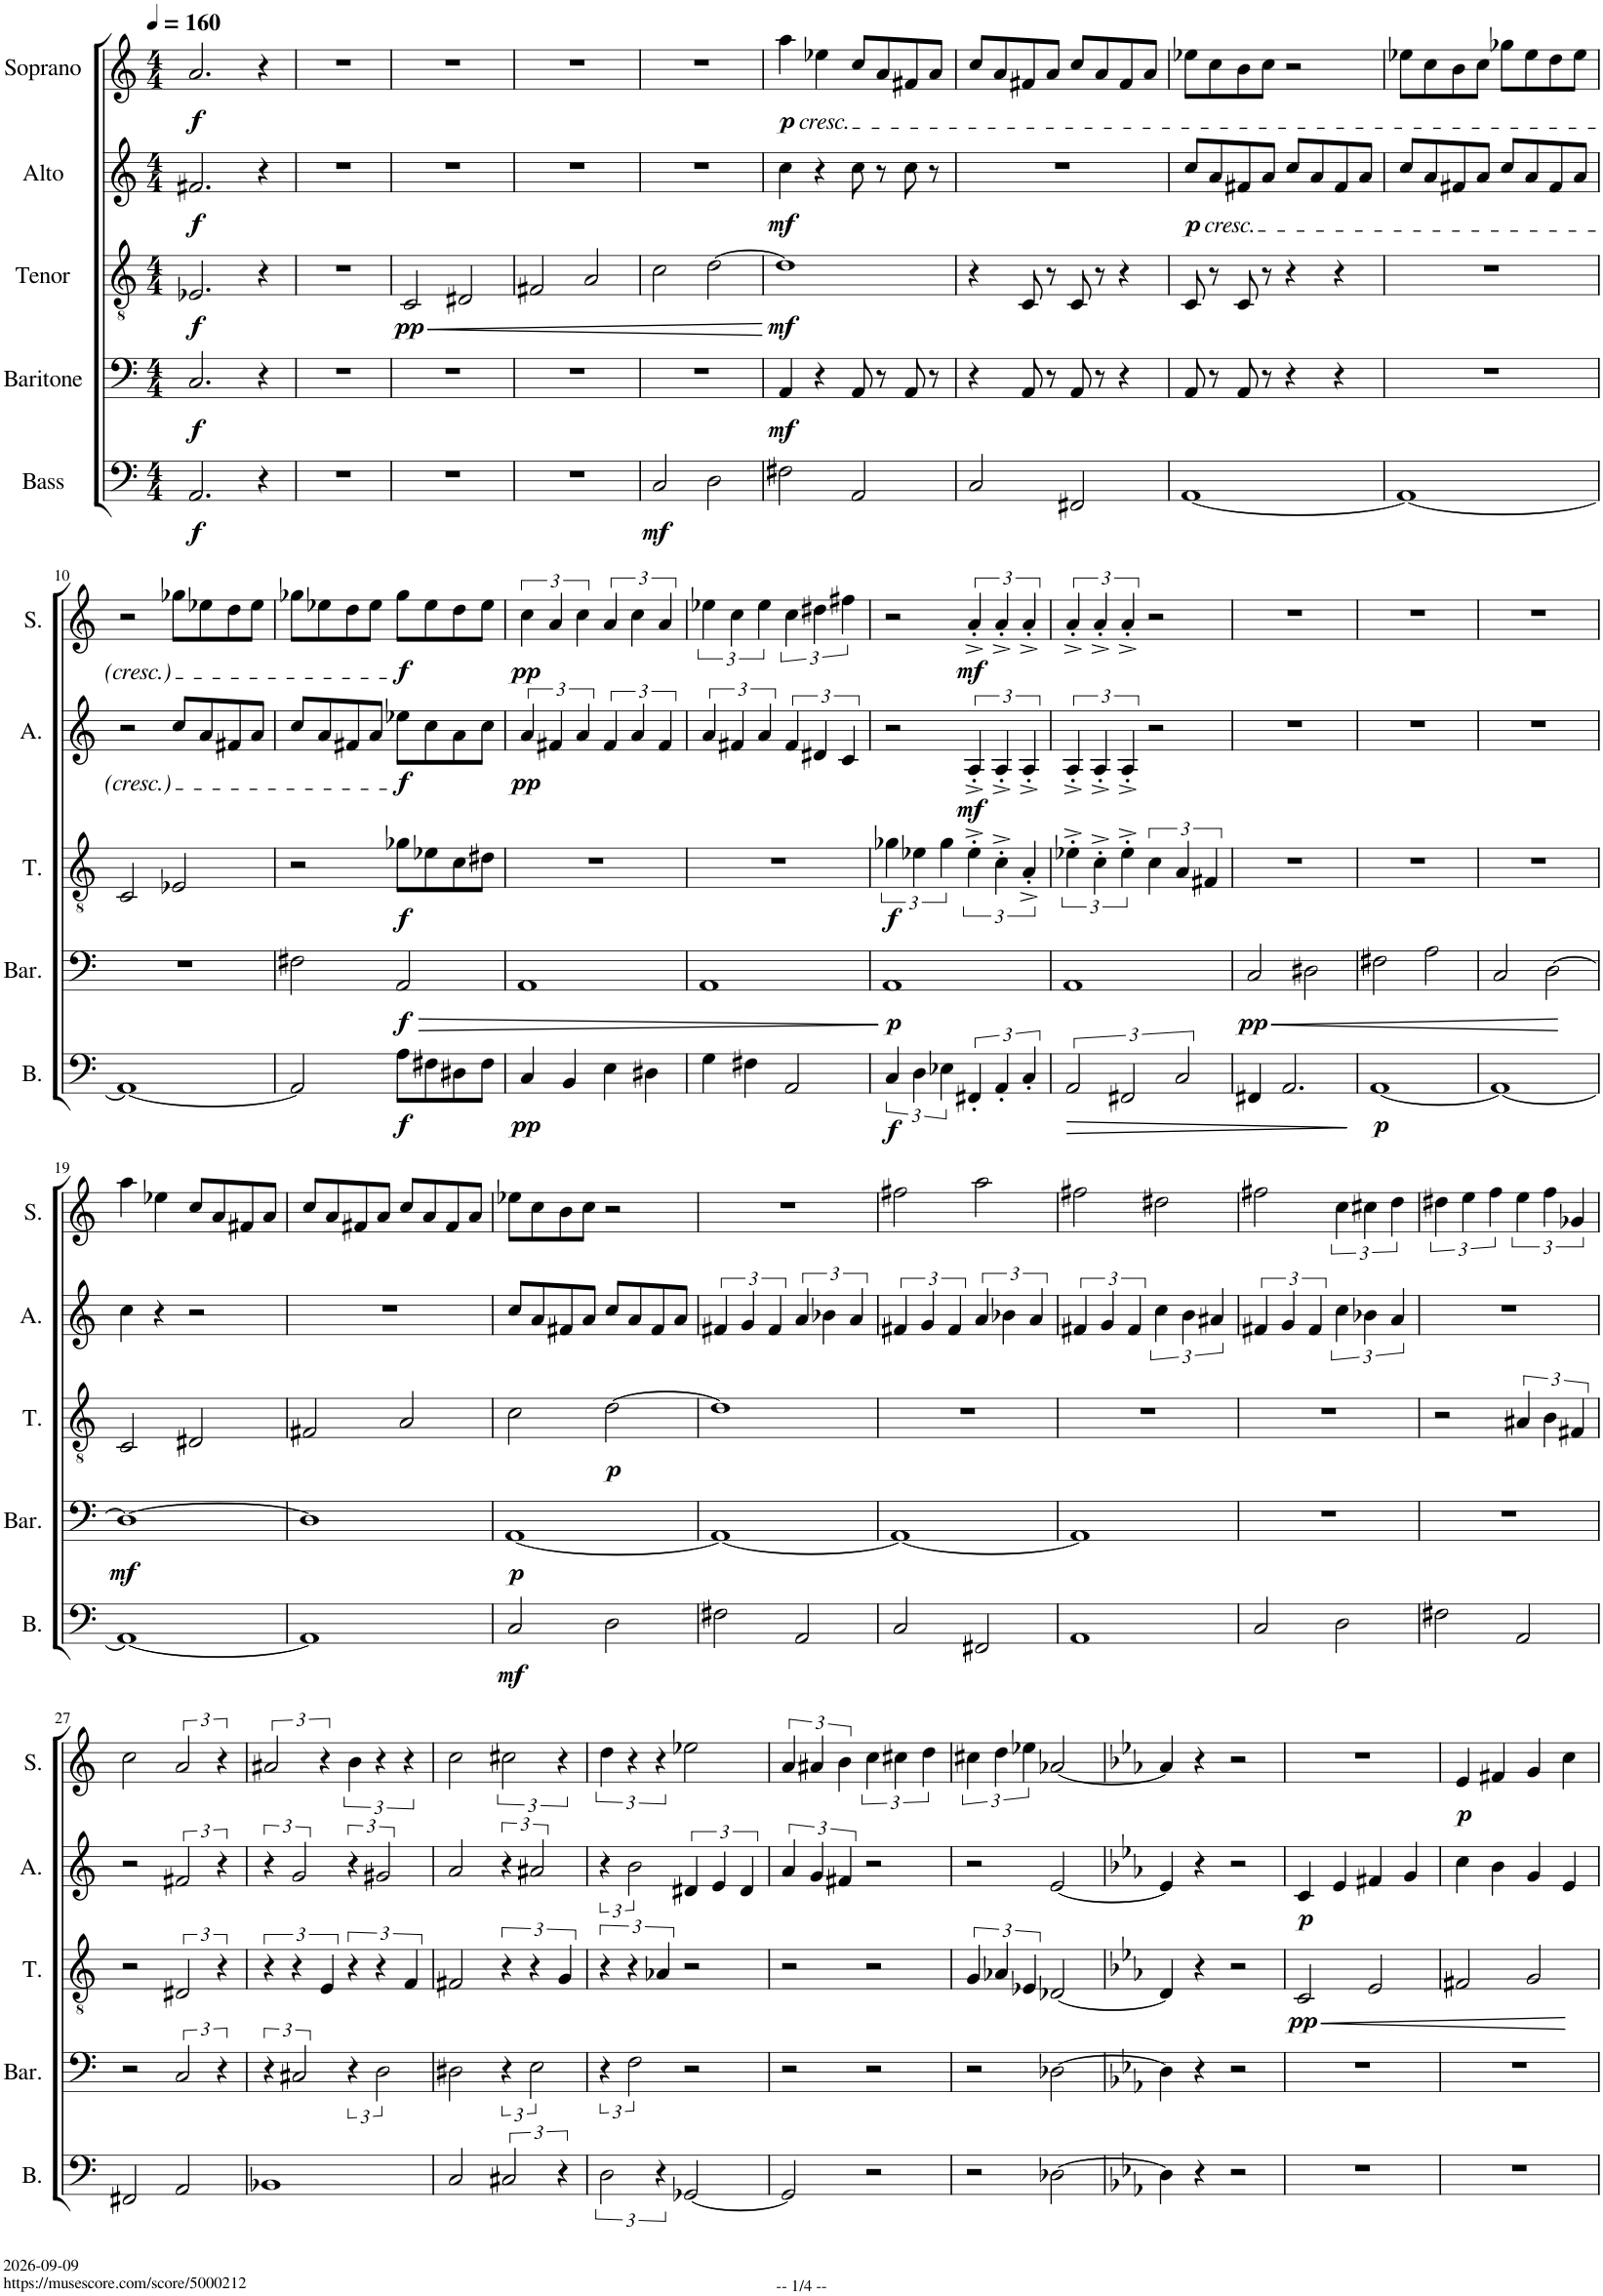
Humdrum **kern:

**kern	**dynam	**kern	**dynam	**kern	**dynam	**kern	**dynam	**kern	**dynam
*part5	*part5	*part4	*part4	*part3	*part3	*part2	*part2	*part1	*part1
*staff5	*staff5	*staff4	*staff4	*staff3	*staff3	*staff2	*staff2	*staff1	*staff1
*I"Bass	*	*I"Baritone	*	*I"Tenor	*	*I"Alto	*	*I"Soprano	*
*I'B.	*	*I'Bar.	*	*I'T.	*	*I'A.	*	*I'S.	*
*clefF4	*	*clefF4	*	*clefGv2	*	*clefG2	*	*clefG2	*
*k[]	*	*k[]	*	*k[]	*	*k[]	*	*k[]	*
*M4/4	*	*M4/4	*	*M4/4	*	*M4/4	*	*M4/4	*
*MM160	*	*MM160	*	*MM160	*	*MM160	*	*MM160	*
=1	=1	=1	=1	=1	=1	=1	=1	=1	=1
!	!LO:DY:b	!	!LO:DY:b	!	!LO:DY:b	!	!LO:DY:b	!	!LO:DY:b
2.AA/	f	2.C/	f	2.E-X/	f	2.f#X/	f	2.a/	f
4r	.	4r	.	4r	.	4r	.	4r	.
=2	=2	=2	=2	=2	=2	=2	=2	=2	=2
1r	.	1r	.	1r	.	1r	.	1r	.
=3	=3	=3	=3	=3	=3	=3	=3	=3	=3
!	!	!	!	!	!LO:HP:b	!	!	!	!
!	!	!	!	!	!LO:DY:n=1:b	!	!	!	!
1r	.	1r	.	2C/	< pp	1r	.	1r	.
.	.	.	.	2D#X/	.	.	.	.	.
=4	=4	=4	=4	=4	=4	=4	=4	=4	=4
1r	.	1r	.	2F#X/	.	1r	.	1r	.
.	.	.	.	2A/	.	.	.	.	.
=5	=5	=5	=5	=5	=5	=5	=5	=5	=5
!	!LO:DY:b	!	!	!	!	!	!	!	!
2C/	mf	1r	.	2c\	.	1r	.	1r	.
2D\	.	.	.	[2d\	.	.	.	.	.
.	.	.	.	.	[	.	.	.	.
=6	=6	=6	=6	=6	=6	=6	=6	=6	=6
!	!	!	!	!	!	!	!	!LO:TX:b:i:t=cresc.	!
!	!	!	!LO:DY:b	!	!LO:DY:b	!	!LO:DY:b	!	!LO:DY:b
2F#X\	.	4AA/	mf	1d]	mf	4cc\	mf	4aa\	p
.	.	4r	.	.	.	4r	.	4ee-X\	.
2AA/	.	8AA/	.	.	.	8cc\	.	8cc/L	.
.	.	8r	.	.	.	8r	.	8a/	.
.	.	8AA/	.	.	.	8cc\	.	8f#X/	.
.	.	8r	.	.	.	8r	.	8a/J	.
=7	=7	=7	=7	=7	=7	=7	=7	=7	=7
2C/	.	4r	.	4r	.	1r	.	8cc/L	.
.	.	.	.	.	.	.	.	8a/	.
.	.	8AA/	.	8C/	.	.	.	8f#X/	.
.	.	8r	.	8r	.	.	.	8a/J	.
2FF#X/	.	8AA/	.	8C/	.	.	.	8cc/L	.
.	.	8r	.	8r	.	.	.	8a/	.
.	.	4r	.	4r	.	.	.	8f#/	.
.	.	.	.	.	.	.	.	8a/J	.
=8	=8	=8	=8	=8	=8	=8	=8	=8	=8
!	!	!	!	!	!	!LO:TX:b:i:t=cresc.	!	!	!
!	!	!	!	!	!	!	!LO:DY:b	!	!
[1AA	.	8AA/	.	8C/	.	8cc/L	p	8ee-X\L	.
.	.	8r	.	8r	.	8a/	.	8cc\	.
.	.	8AA/	.	8C/	.	8f#X/	.	8b\	.
.	.	8r	.	8r	.	8a/J	.	8cc\J	.
.	.	4r	.	4r	.	8cc/L	.	2r	.
.	.	.	.	.	.	8a/	.	.	.
.	.	4r	.	4r	.	8f#/	.	.	.
.	.	.	.	.	.	8a/J	.	.	.
=9	=9	=9	=9	=9	=9	=9	=9	=9	=9
1AA_	.	1r	.	1r	.	8cc/L	.	8ee-X\L	.
.	.	.	.	.	.	8a/	.	8cc\	.
.	.	.	.	.	.	8f#X/	.	8b\	.
.	.	.	.	.	.	8a/J	.	8cc\J	.
.	.	.	.	.	.	8cc/L	.	8gg-X\L	.
.	.	.	.	.	.	8a/	.	8ee-\	.
.	.	.	.	.	.	8f#/	.	8dd\	.
.	.	.	.	.	.	8a/J	.	8ee-\J	.
!!LO:LB:g=z
=10	=10	=10	=10	=10	=10	=10	=10	=10	=10
1AA_	.	1r	.	2C/	.	2r	.	2r	.
.	.	.	.	2E-X/	.	8cc/L	.	8gg-X\L	.
.	.	.	.	.	.	8a/	.	8ee-X\	.
.	.	.	.	.	.	8f#X/	.	8dd\	.
.	.	.	.	.	.	8a/J	.	8ee-\J	.
=11	=11	=11	=11	=11	=11	=11	=11	=11	=11
2AA/]	.	2F#X\	.	2r	.	8cc/L	.	8gg-X\L	.
.	.	.	.	.	.	8a/	.	8ee-X\	.
.	.	.	.	.	.	8f#X/	.	8dd\	.
.	.	.	.	.	.	8a/J	.	8ee-\J	.
!	!LO:DY:b	!	!LO:HP:b	!	!	!	!	!	!
!	!	!	!LO:DY:n=1:b	!	!LO:DY:b	!	!LO:DY:b	!	!LO:DY:b
8A\L	f	2AA/	> f	8g-X\L	f	8ee-X\L	f	8gg-\L	f
8F#X\	.	.	.	8e-X\	.	8cc\	.	8ee-\	.
8D#X\	.	.	.	8c\	.	8a\	.	8dd\	.
8F#\J	.	.	.	8d#X\J	.	8cc\J	.	8ee-\J	.
=12	=12	=12	=12	=12	=12	=12	=12	=12	=12
!	!LO:DY:b	!	!	!	!	!	!LO:DY:b	!	!LO:DY:b
4C/	pp	1AA	.	1r	.	6a/	pp	6cc\	pp
.	.	.	.	.	.	6f#X/	.	6a/	.
4BB/	.	.	.	.	.	.	.	.	.
.	.	.	.	.	.	6a/	.	6cc\	.
4E\	.	.	.	.	.	6f#/	.	6a/	.
.	.	.	.	.	.	6a/	.	6cc\	.
4D#X\	.	.	.	.	.	.	.	.	.
.	.	.	.	.	.	6f#/	.	6a/	.
=13	=13	=13	=13	=13	=13	=13	=13	=13	=13
4G\	.	1AA	.	1r	.	6a/	.	6ee-X\	.
.	.	.	.	.	.	6f#X/	.	6cc\	.
4F#X\	.	.	.	.	.	.	.	.	.
.	.	.	.	.	.	6a/	.	6ee-\	.
2AA/	.	.	.	.	.	6f#/	.	6cc\	.
.	.	.	.	.	.	6d#X/	.	6dd#X\	.
.	.	.	.	.	.	6c/	.	6ff#X\	.
.	.	.	]	.	.	.	.	.	.
=14	=14	=14	=14	=14	=14	=14	=14	=14	=14
!	!LO:DY:b	!	!LO:DY:b	!	!LO:DY:b	!	!	!	!
6C/	f	1AA	p	6g-X\	f	2r	.	2r	.
6D\	.	.	.	6e-X\	.	.	.	.	.
6E-X\	.	.	.	6g-\	.	.	.	.	.
!	!	!	!	!	!	!	!LO:DY:b	!	!LO:DY:b
6FF#X'/	.	.	.	6e-'^\	.	6A'^/	mf	6a'^/	mf
6AA'/	.	.	.	6c'^\	.	6A'^/	.	6a'^/	.
6C'/	.	.	.	6A'^/	.	6A'^/	.	6a'^/	.
=15	=15	=15	=15	=15	=15	=15	=15	=15	=15
!	!LO:HP:b	!	!	!	!	!	!	!	!
3AA/	>	1AA	.	6e-X'^\	.	6A'^/	.	6a'^/	.
.	.	.	.	6c'^\	.	6A'^/	.	6a'^/	.
3FF#X/	.	.	.	6e-'^\	.	6A'^/	.	6a'^/	.
.	.	.	.	6c\	.	2r	.	2r	.
3C/	.	.	.	6A/	.	.	.	.	.
.	.	.	.	6F#X/	.	.	.	.	.
=16	=16	=16	=16	=16	=16	=16	=16	=16	=16
!	!	!	!LO:HP:b	!	!	!	!	!	!
!	!	!	!LO:DY:n=1:b	!	!	!	!	!	!
4FF#X/	.	2C/	< pp	1r	.	1r	.	1r	.
2.AA/	.	.	.	.	.	.	.	.	.
.	.	2D#X\	.	.	.	.	.	.	.
.	]	.	.	.	.	.	.	.	.
=17	=17	=17	=17	=17	=17	=17	=17	=17	=17
!	!LO:DY:b	!	!	!	!	!	!	!	!
[1AA	p	2F#X\	.	1r	.	1r	.	1r	.
.	.	2A\	.	.	.	.	.	.	.
=18	=18	=18	=18	=18	=18	=18	=18	=18	=18
1AA_	.	2C/	.	1r	.	1r	.	1r	.
.	.	[2D\	.	.	.	.	.	.	.
.	.	.	[	.	.	.	.	.	.
!!LO:LB:g=z
=19	=19	=19	=19	=19	=19	=19	=19	=19	=19
!	!	!	!LO:DY:b	!	!	!	!	!	!
1AA_	.	1D_	mf	2C/	.	4cc\	.	4aa\	.
.	.	.	.	.	.	4r	.	4ee-X\	.
.	.	.	.	2D#X/	.	2r	.	8cc/L	.
.	.	.	.	.	.	.	.	8a/	.
.	.	.	.	.	.	.	.	8f#X/	.
.	.	.	.	.	.	.	.	8a/J	.
=20	=20	=20	=20	=20	=20	=20	=20	=20	=20
1AA]	.	1D]	.	2F#X/	.	1r	.	8cc/L	.
.	.	.	.	.	.	.	.	8a/	.
.	.	.	.	.	.	.	.	8f#X/	.
.	.	.	.	.	.	.	.	8a/J	.
.	.	.	.	2A/	.	.	.	8cc/L	.
.	.	.	.	.	.	.	.	8a/	.
.	.	.	.	.	.	.	.	8f#/	.
.	.	.	.	.	.	.	.	8a/J	.
=21	=21	=21	=21	=21	=21	=21	=21	=21	=21
!	!LO:DY:b	!	!LO:DY:b	!	!	!	!	!	!
2C/	mf	[1AA	p	2c\	.	8cc/L	.	8ee-X\L	.
.	.	.	.	.	.	8a/	.	8cc\	.
.	.	.	.	.	.	8f#X/	.	8b\	.
.	.	.	.	.	.	8a/J	.	8cc\J	.
!	!	!	!	!	!LO:DY:b	!	!	!	!
2D\	.	.	.	[2d\	p	8cc/L	.	2r	.
.	.	.	.	.	.	8a/	.	.	.
.	.	.	.	.	.	8f#/	.	.	.
.	.	.	.	.	.	8a/J	.	.	.
=22	=22	=22	=22	=22	=22	=22	=22	=22	=22
2F#X\	.	1AA_	.	1d]	.	6f#X/	.	1r	.
.	.	.	.	.	.	6g/	.	.	.
.	.	.	.	.	.	6f#/	.	.	.
2AA/	.	.	.	.	.	6a/	.	.	.
.	.	.	.	.	.	6b-X\	.	.	.
.	.	.	.	.	.	6a/	.	.	.
=23	=23	=23	=23	=23	=23	=23	=23	=23	=23
2C/	.	1AA_	.	1r	.	6f#X/	.	2ff#X\	.
.	.	.	.	.	.	6g/	.	.	.
.	.	.	.	.	.	6f#/	.	.	.
2FF#X/	.	.	.	.	.	6a/	.	2aa\	.
.	.	.	.	.	.	6b-X\	.	.	.
.	.	.	.	.	.	6a/	.	.	.
=24	=24	=24	=24	=24	=24	=24	=24	=24	=24
1AA	.	1AA]	.	1r	.	6f#X/	.	2ff#X\	.
.	.	.	.	.	.	6g/	.	.	.
.	.	.	.	.	.	6f#/	.	.	.
.	.	.	.	.	.	6cc\	.	2dd#X\	.
.	.	.	.	.	.	6b\	.	.	.
.	.	.	.	.	.	6a#X/	.	.	.
=25	=25	=25	=25	=25	=25	=25	=25	=25	=25
2C/	.	1r	.	1r	.	6f#X/	.	2ff#X\	.
.	.	.	.	.	.	6g/	.	.	.
.	.	.	.	.	.	6f#/	.	.	.
2D\	.	.	.	.	.	6cc\	.	6cc\	.
.	.	.	.	.	.	6b-X\	.	6cc#X\	.
.	.	.	.	.	.	6a/	.	6dd\	.
=26	=26	=26	=26	=26	=26	=26	=26	=26	=26
2F#X\	.	1r	.	2r	.	1r	.	6dd#X\	.
.	.	.	.	.	.	.	.	6ee\	.
.	.	.	.	.	.	.	.	6ff\	.
2AA/	.	.	.	6A#X/	.	.	.	6ee\	.
.	.	.	.	6B\	.	.	.	6ff\	.
.	.	.	.	6F#X/	.	.	.	6g-X/	.
!!LO:LB:g=z
=27	=27	=27	=27	=27	=27	=27	=27	=27	=27
2FF#X/	.	2r	.	2r	.	2r	.	2cc\	.
2AA/	.	3C/	.	3D#X/	.	3f#X/	.	3a/	.
.	.	6r	.	6r	.	6r	.	6r	.
=28	=28	=28	=28	=28	=28	=28	=28	=28	=28
1BB-X	.	6r	.	6r	.	6r	.	3a#X/	.
.	.	3C#X/	.	6r	.	3g/	.	.	.
.	.	.	.	6E/	.	.	.	6r	.
.	.	6r	.	6r	.	6r	.	6b\	.
.	.	3D\	.	6r	.	3g#X/	.	6r	.
.	.	.	.	6F/	.	.	.	6r	.
=29	=29	=29	=29	=29	=29	=29	=29	=29	=29
2C/	.	2D#X\	.	2F#X/	.	2a/	.	2cc\	.
3C#X/	.	6r	.	6r	.	6r	.	3cc#X\	.
.	.	3E\	.	6r	.	3a#X/	.	.	.
6r	.	.	.	6G/	.	.	.	6r	.
=30	=30	=30	=30	=30	=30	=30	=30	=30	=30
3D\	.	6r	.	6r	.	6r	.	6dd\	.
.	.	3F\	.	6r	.	3b\	.	6r	.
6r	.	.	.	6A-X/	.	.	.	6r	.
[2GG-X/	.	2r	.	2r	.	6d#X/	.	2ee-X\	.
.	.	.	.	.	.	6e/	.	.	.
.	.	.	.	.	.	6d#/	.	.	.
=31	=31	=31	=31	=31	=31	=31	=31	=31	=31
2GG-/]	.	2r	.	2r	.	6a/	.	6a/	.
.	.	.	.	.	.	6g/	.	6a#X/	.
.	.	.	.	.	.	6f#X/	.	6b\	.
2r	.	2r	.	2r	.	2r	.	6cc\	.
.	.	.	.	.	.	.	.	6cc#X\	.
.	.	.	.	.	.	.	.	6dd\	.
=32	=32	=32	=32	=32	=32	=32	=32	=32	=32
2r	.	2r	.	6G/	.	2r	.	6cc#X\	.
.	.	.	.	6A-X/	.	.	.	6dd\	.
.	.	.	.	6E-X/	.	.	.	6ee-X\	.
[2D-X\	.	[2D-X\	.	[2D-X/	.	[2e/	.	[2a-X/	.
=33	=33	=33	=33	=33	=33	=33	=33	=33	=33
*k[b-e-a-]	*	*k[b-e-a-]	*	*k[b-e-a-]	*	*k[b-e-a-]	*	*k[b-e-a-]	*
4D-\]	.	4D-\]	.	4D-/]	.	4e/]	.	4a-/]	.
4r	.	4r	.	4r	.	4r	.	4r	.
2r	.	2r	.	2r	.	2r	.	2r	.
=34	=34	=34	=34	=34	=34	=34	=34	=34	=34
!	!	!	!	!	!LO:DY:b	!	!LO:DY:b	!	!
1r	.	1r	.	2C/	pp	4c/	p	1r	.
.	.	.	.	.	.	4e-/	.	.	.
.	.	.	.	2E-/	.	4f#X/	.	.	.
.	.	.	.	.	.	4g/	.	.	.
=35	=35	=35	=35	=35	=35	=35	=35	=35	=35
!	!	!	!	!	!	!	!	!	!LO:DY:b
1r	.	1r	.	2F#X/	.	4cc\	.	4e-/	p
.	.	.	.	.	.	4b-\	.	4f#X/	.
.	.	.	.	2G/	.	4g/	.	4g/	.
.	.	.	.	.	.	4e-/	.	4cc\	.
=	=	=	=	=	=	=	=	=	=
*-	*-	*-	*-	*-	*-	*-	*-	*-	*-
